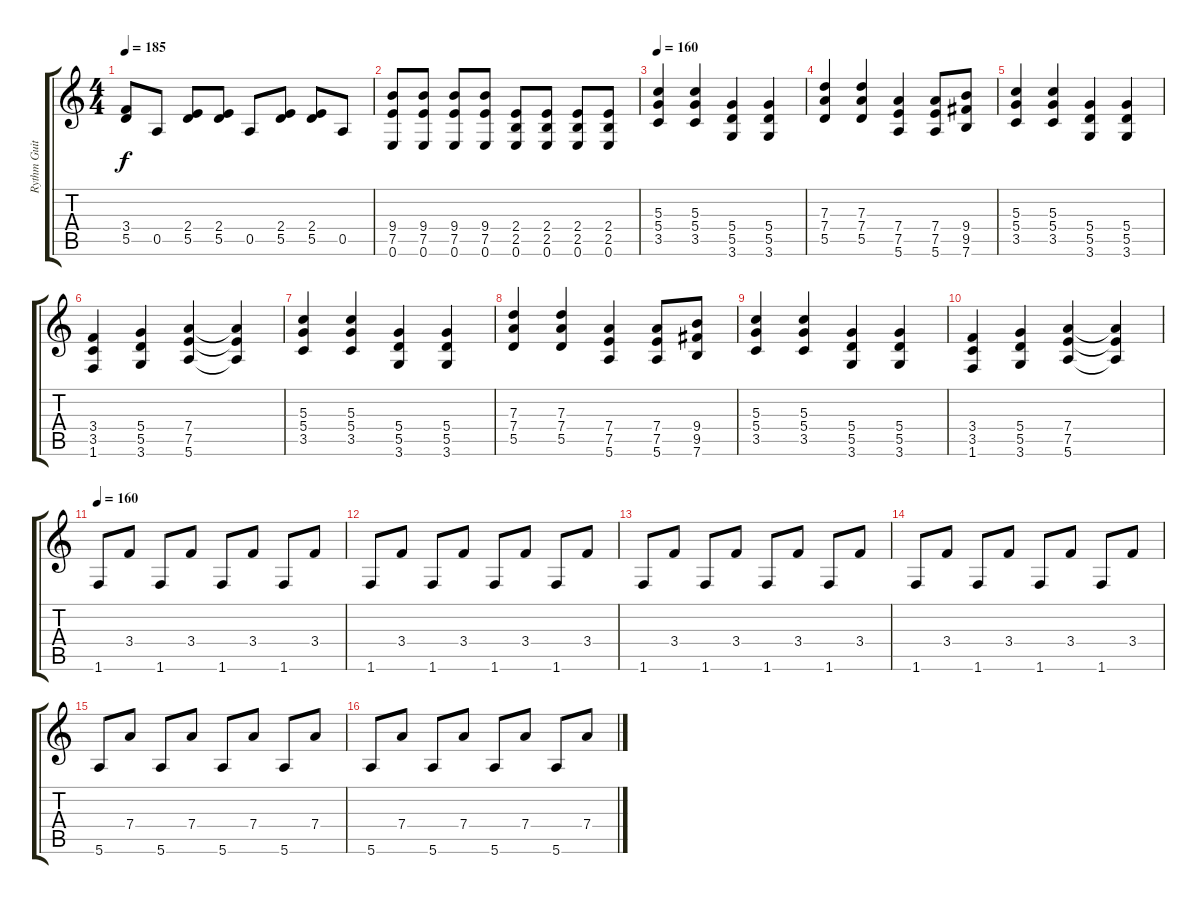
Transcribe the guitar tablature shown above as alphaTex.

\track ("Rythm Guitar 1" "Rythm Guit") {instrument distortionguitar}
\staff {score tabs}
\tuning (E4 B3 G3 D3 A2 E2) {hide}
\ts (4 4)
\tempo 185
\clef g2
\ks c
(3.4 5.5).8{dy f} 0.5.8 (2.4 5.5).8 (2.4 5.5).8 0.5.8 (2.4 5.5).8 (2.4 5.5).8 0.5.8 |
(9.4 7.5 0.6).8 (9.4 7.5 0.6).8 (9.4 7.5 0.6).8 (9.4 7.5 0.6).8 (2.4 2.5 0.6).8 (2.4 2.5 0.6).8 (2.4 2.5 0.6).8 (2.4 2.5 0.6).8 |
\tempo 160
(5.3 5.4 3.5).4 (5.3 5.4 3.5).4 (5.4 5.5 3.6).4 (5.4 5.5 3.6).4 |
(7.3 7.4 5.5).4 (7.3 7.4 5.5).4 (7.4 7.5 5.6).4 (7.4 7.5 5.6).8 (9.4 9.5 7.6).8 |
(5.3 5.4 3.5).4 (5.3 5.4 3.5).4 (5.4 5.5 3.6).4 (5.4 5.5 3.6).4 |
(3.4 3.5 1.6).4 (5.4 5.5 3.6).4 (7.4 7.5 5.6).4 (7.4{t} 7.5{t} 5.6{t}).4 |
(5.3 5.4 3.5).4 (5.3 5.4 3.5).4 (5.4 5.5 3.6).4 (5.4 5.5 3.6).4 |
(7.3 7.4 5.5).4 (7.3 7.4 5.5).4 (7.4 7.5 5.6).4 (7.4 7.5 5.6).8 (9.4 9.5 7.6).8 |
(5.3 5.4 3.5).4 (5.3 5.4 3.5).4 (5.4 5.5 3.6).4 (5.4 5.5 3.6).4 |
(3.4 3.5 1.6).4 (5.4 5.5 3.6).4 (7.4 7.5 5.6).4 (7.4{t} 7.5{t} 5.6{t}).4 |
\tempo 160
1.6.8 3.4.8 1.6.8 3.4.8 1.6.8 3.4.8 1.6.8 3.4.8 |
1.6.8 3.4.8 1.6.8 3.4.8 1.6.8 3.4.8 1.6.8 3.4.8 |
1.6.8 3.4.8 1.6.8 3.4.8 1.6.8 3.4.8 1.6.8 3.4.8 |
1.6.8 3.4.8 1.6.8 3.4.8 1.6.8 3.4.8 1.6.8 3.4.8 |
5.6.8 7.4.8 5.6.8 7.4.8 5.6.8 7.4.8 5.6.8 7.4.8 |
5.6.8 7.4.8 5.6.8 7.4.8 5.6.8 7.4.8 5.6.8 7.4.8
